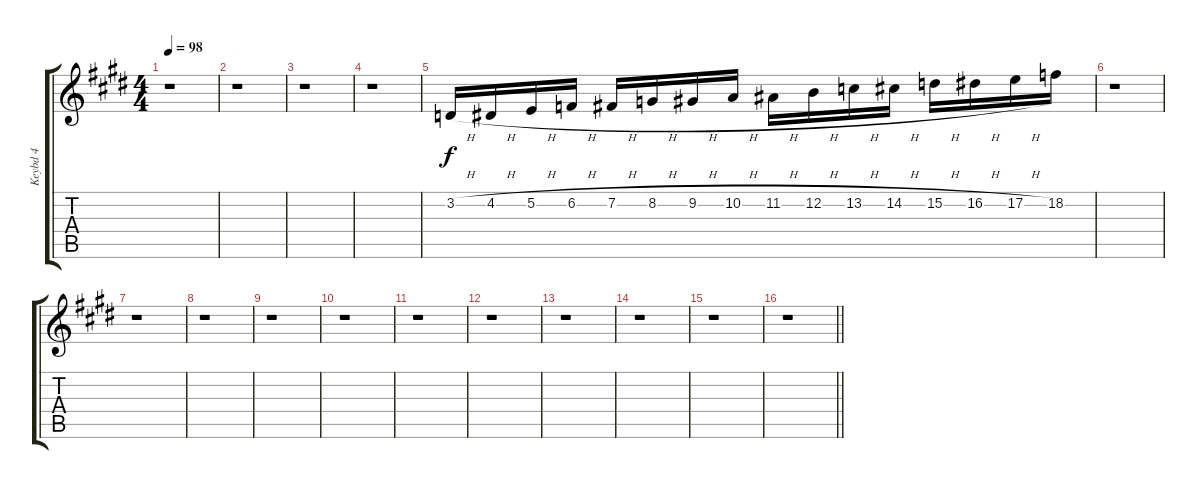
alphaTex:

\track ("Keybd 4" "Keybd 4") {instrument choiraahs}
\staff {score tabs}
\tuning (E4 B3 G3 D3 A2 E2) {hide}
\ts (4 4)
\tempo 98
\clef g2
\ks c#minor
r.1{dy f} |
r.1 |
r.1 |
r.1 |
3.2{h}.16 4.2{h}.16 5.2{h}.16 6.2{h}.16 7.2{h}.16 8.2{h}.16 9.2{h}.16 10.2{h}.16 11.2{h}.16 12.2{h}.16 13.2{h}.16 14.2{h}.16 15.2{h}.16 16.2{h}.16 17.2{h}.16 18.2.16 |
r.1 |
r.1 |
r.1 |
r.1 |
r.1 |
r.1 |
r.1 |
r.1 |
r.1 |
r.1 |
\barLineRight lightlight
r.1
